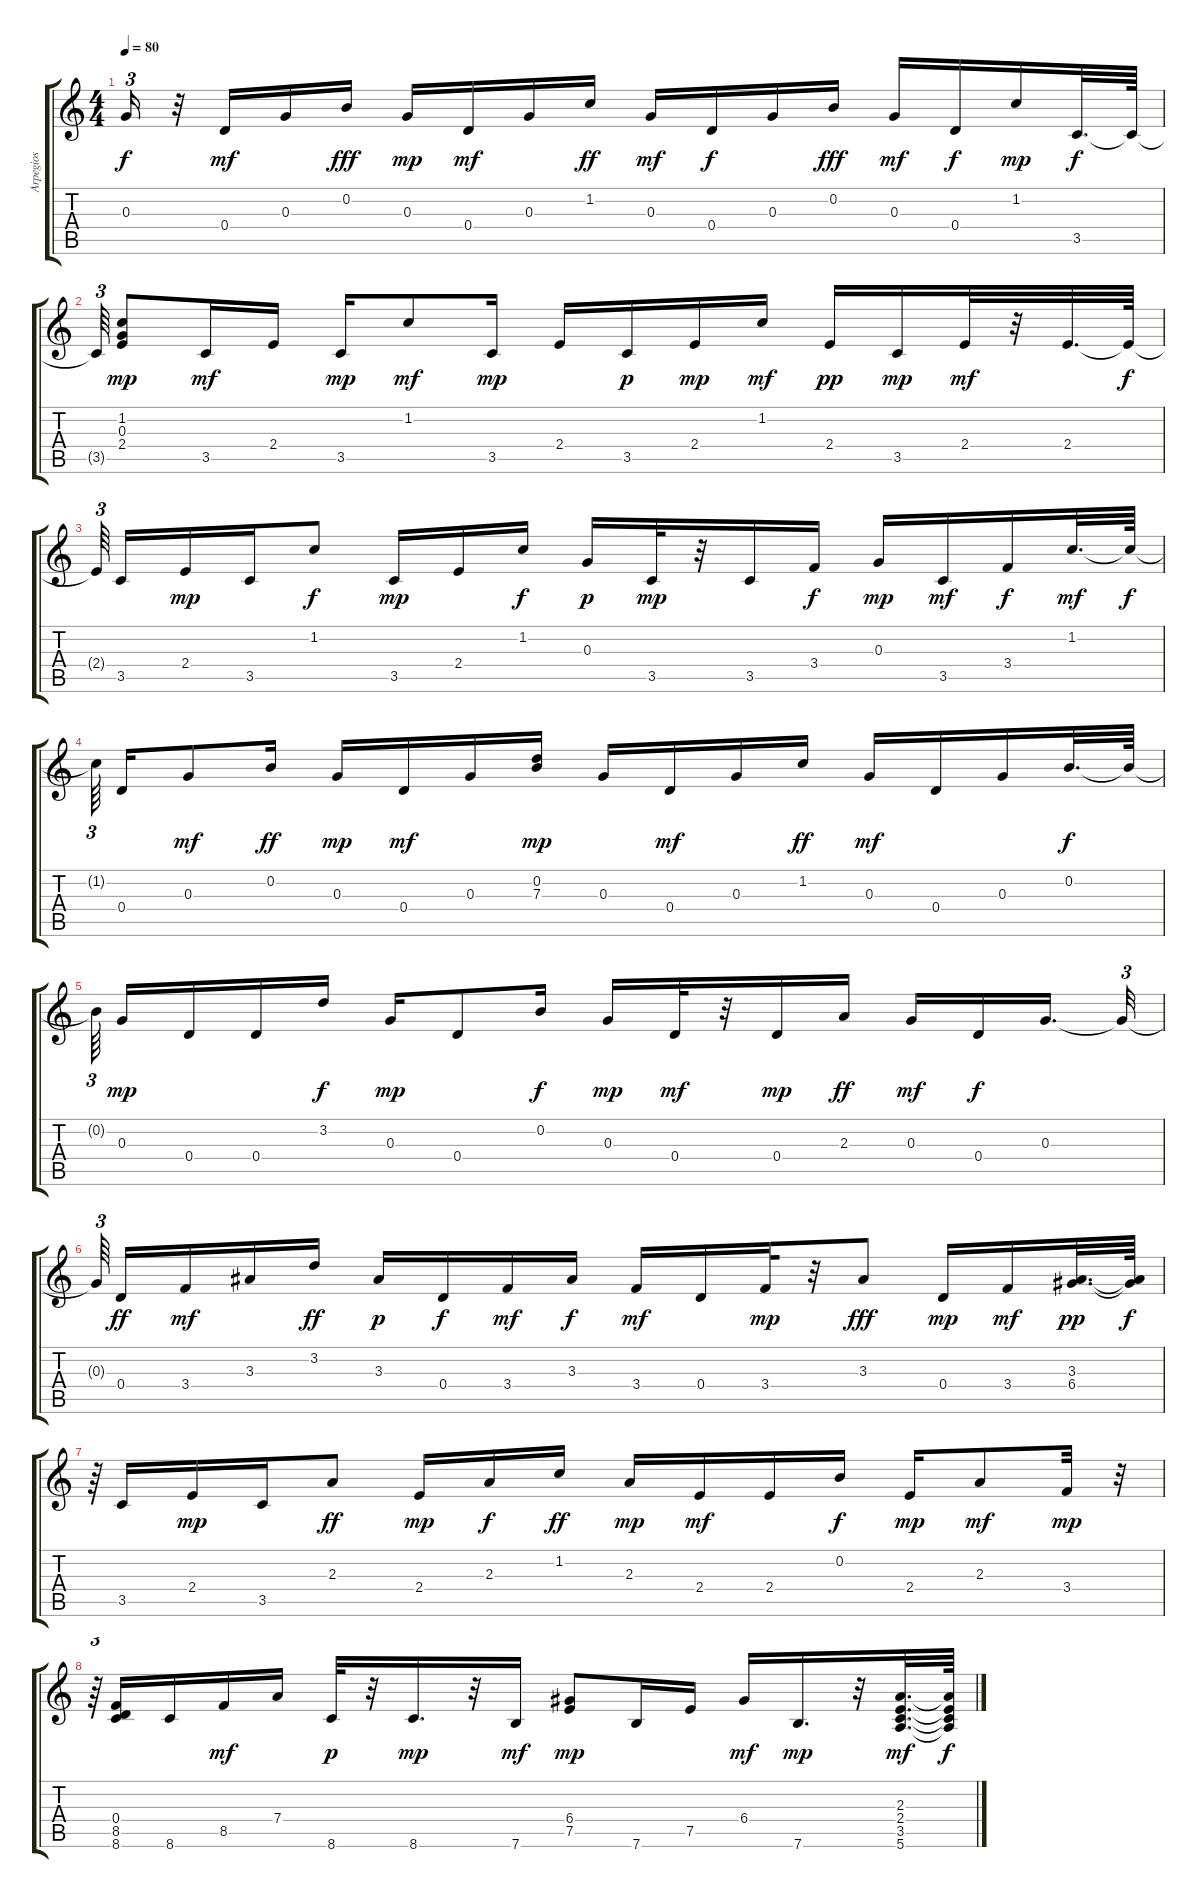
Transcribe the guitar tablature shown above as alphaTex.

\track ("Arpegios" "Arpegios") {instrument electricguitarclean}
\staff {score tabs}
\tuning (E4 B3 G3 D3 A2 E2) {hide}
\ts (4 4)
\tempo 80
\clef g2
\ks c
0.3{t}.16{tu (3 2) dy f} r.32 0.4.16{dy mf} 0.3.16 0.2.16{dy fff} 0.3.16{dy mp} 0.4.16{dy mf} 0.3.16 1.2.16{dy ff} 0.3.16{dy mf} 0.4.16{dy f} 0.3.16 0.2.16{dy fff} 0.3.16{dy mf} 0.4.16{dy f} 1.2.16{dy mp} 3.5.32{d dy f} 3.5{t}.64 |
3.5{t}.64{tu (3 2)} (1.2 0.3 2.4).8{dy mp} 3.5.16{dy mf} 2.4.16 3.5.16{dy mp} 1.2.8{dy mf} 3.5.16{dy mp} 2.4.16 3.5.16{dy p} 2.4.16{dy mp} 1.2.16{dy mf} 2.4.16{dy pp} 3.5.16{dy mp} 2.4.32{dy mf} r.32 2.4.32{d} 2.4{t}.64{dy f} |
2.4{t}.64{tu (3 2) beam splitsecondary} 3.5.16 2.4.16{dy mp} 3.5.16 1.2.8{dy f} 3.5.16{dy mp} 2.4.16 1.2.16{dy f} 0.3.16{dy p} 3.5.32{dy mp} r.32 3.5.16 3.4.16{dy f} 0.3.16{dy mp} 3.5.16{dy mf} 3.4.16{dy f} 1.2.32{d dy mf} 1.2{t}.64{dy f} |
1.2{t}.64{tu (3 2) beam splitsecondary} 0.4.16 0.3.8{dy mf} 0.2.16{dy ff} 0.3.16{dy mp} 0.4.16{dy mf} 0.3.16 (0.2 7.3).16{dy mp} 0.3.16 0.4.16{dy mf} 0.3.16 1.2.16{dy ff} 0.3.16{dy mf} 0.4.16 0.3.16 0.2.32{d dy f} 0.2{t}.64 |
0.2{t}.64{tu (3 2) beam splitsecondary} 0.3.16{dy mp} 0.4.16 0.4.16 3.2.16{dy f} 0.3.16{dy mp} 0.4.8 0.2.16{dy f} 0.3.16{dy mp} 0.4.32{dy mf} r.32 0.4.16{dy mp} 2.3.16{dy ff} 0.3.16{dy mf} 0.4.16{dy f} 0.3.16{d beam splitsecondary} 0.3{t}.32{tu (3 2)} |
0.3{t}.64{tu (3 2) beam splitsecondary} 0.4.16{dy ff} 3.4.16{dy mf} 3.3.16 3.2.16{dy ff} 3.3.16{dy p} 0.4.16{dy f} 3.4.16{dy mf} 3.3.16{dy f} 3.4.16{dy mf} 0.4.16 3.4.32{dy mp} r.32 3.3.8{dy fff} 0.4.16{dy mp} 3.4.16{dy mf} (3.3 6.4).32{d dy pp} (3.3{t} 6.4{t}).64{dy f} |
r.64{tu (3 2)} 3.5.16 2.4.16{dy mp} 3.5.16 2.3.8{dy ff} 2.4.16{dy mp} 2.3.16{dy f} 1.2.16{dy ff} 2.3.16{dy mp} 2.4.16{dy mf} 2.4.16 0.2.16{dy f} 2.4.16{dy mp} 2.3.8{dy mf} 3.4.32{dy mp} r.32{tu (3 2)} |
r.64{tu (3 2)} (0.4 8.5 8.6).16 8.6.16 8.5.16{dy mf} 7.4.16 8.6.32{dy p} r.32 8.6.16{d dy mp} r.32 7.6.16{dy mf} (6.4 7.5).8{dy mp} 7.6.16 7.5.16 6.4.16{dy mf} 7.6.16{d dy mp} r.32 (2.3 2.4 3.5 5.6).32{d dy mf} (2.3{t} 2.4{t} 3.5{t} 5.6{t}).64{dy f}
